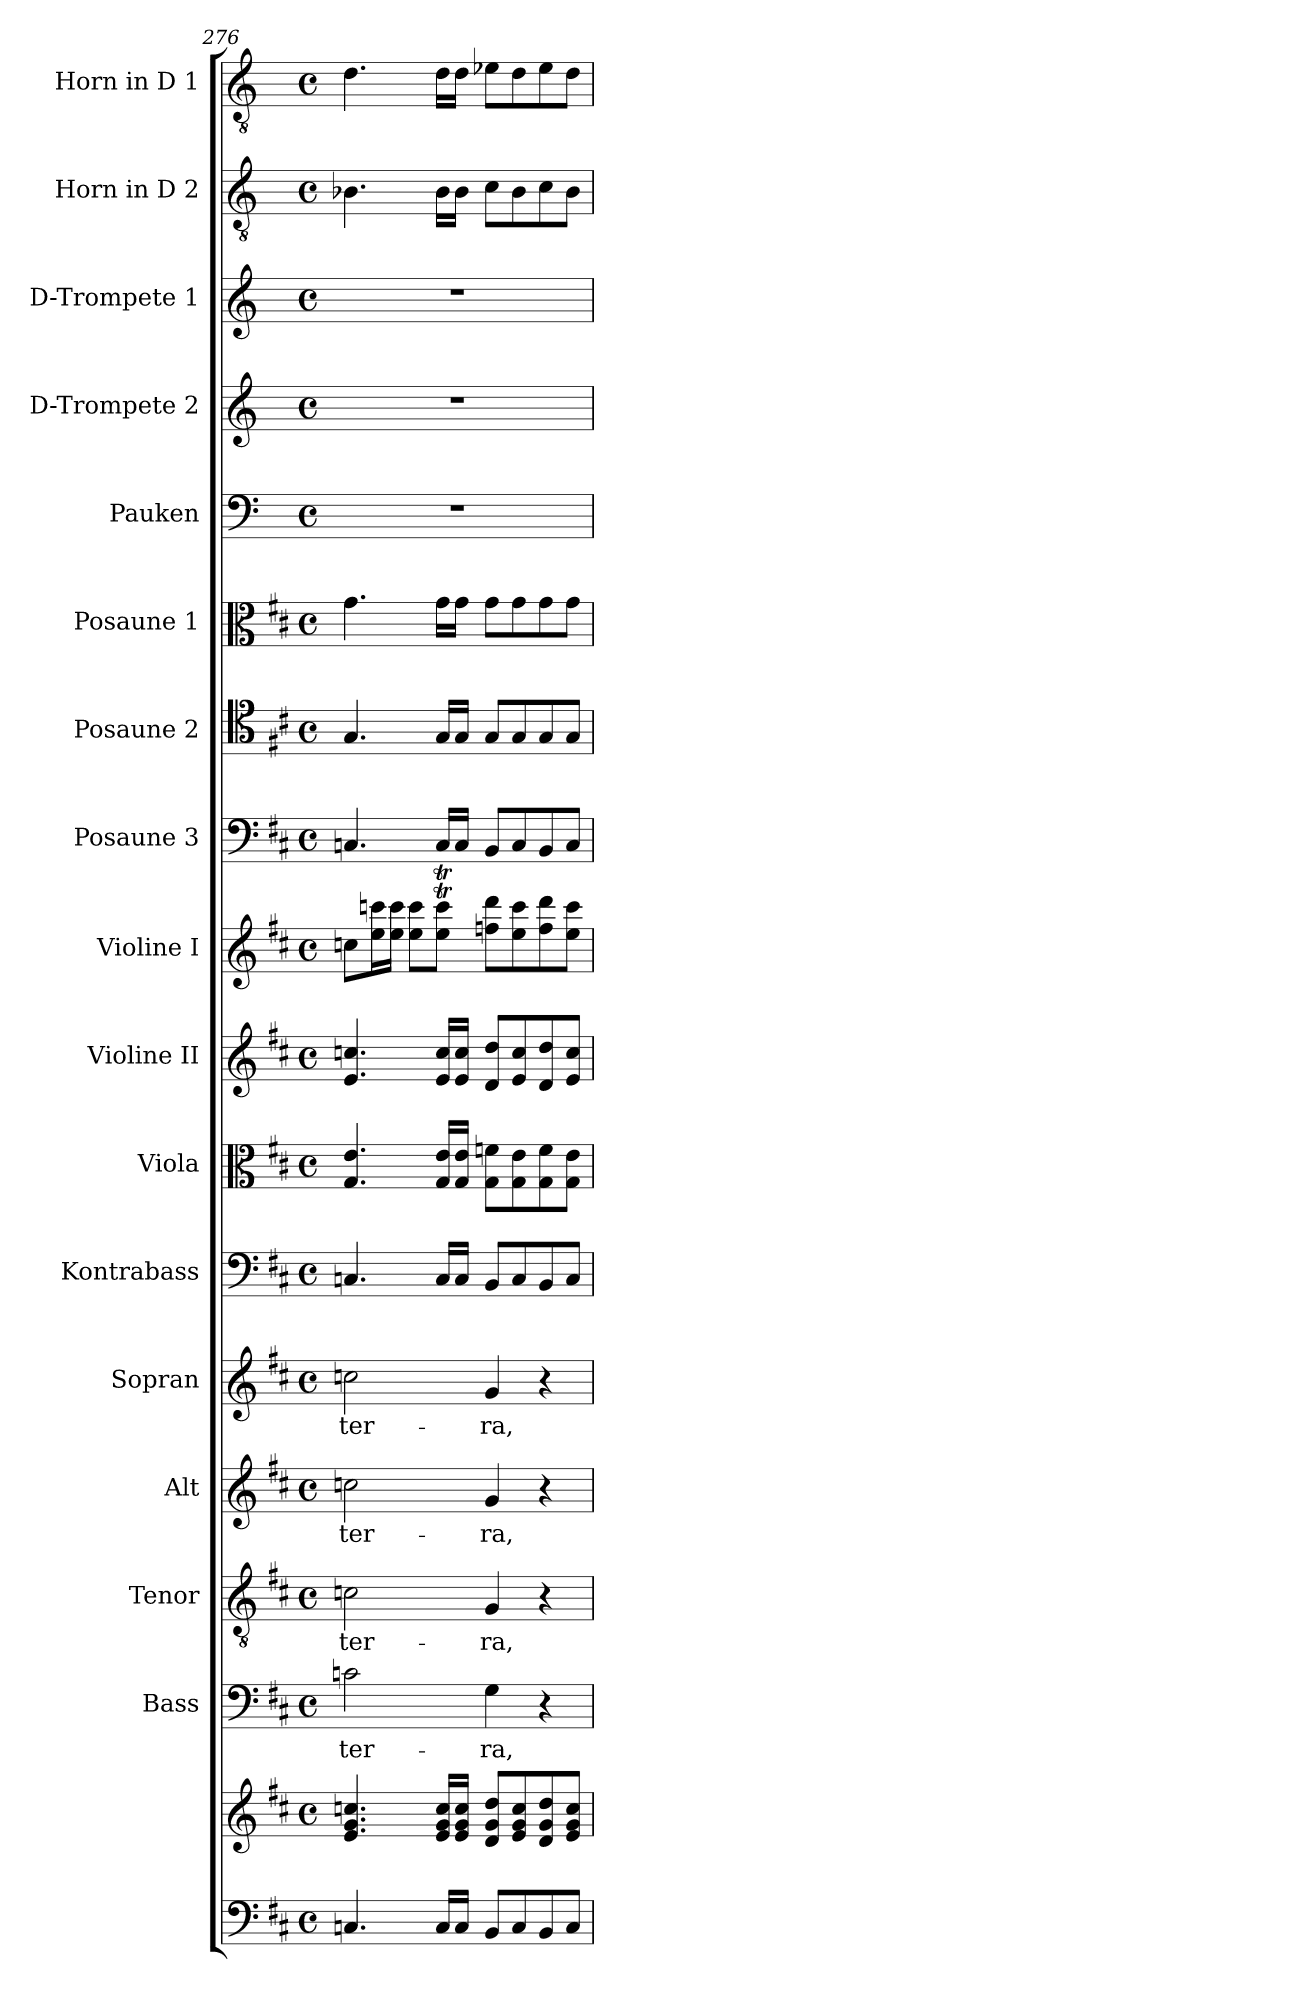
**kern	**kern	**kern	**text	**kern	**text	**kern	**text	**kern	**text	**kern	**kern	**kern	**kern	**kern	**kern	**kern	**kern	**kern	**kern	**kern	**kern
*part17	*part17	*part16	*part16	*part15	*part15	*part14	*part14	*part13	*part13	*part12	*part11	*part10	*part9	*part8	*part7	*part6	*part5	*part4	*part3	*part2	*part1
*staff18	*staff17	*staff16	*staff16	*staff15	*staff15	*staff14	*staff14	*staff13	*staff13	*staff12	*staff11	*staff10	*staff9	*staff8	*staff7	*staff6	*staff5	*staff4	*staff3	*staff2	*staff1
*	*	*I"Bass	*	*I"Tenor	*	*I"Alt	*	*I"Sopran	*	*I"Kontrabass	*I"Viola	*I"Violine II	*I"Violine I	*I"Posaune 3	*I"Posaune 2	*I"Posaune 1	*I"Pauken	*I"D-Trompete 2	*I"D-Trompete 1	*I"Horn in D 2	*I"Horn in D 1
*	*	*I'B.	*	*I'T.	*	*I'A.	*	*I'S.	*	*I'Kb.	*I'Vla.	*I'Vl. II	*I'Vl. I	*I'Pos. 3	*I'Pos. 2	*I'Pos. 1	*I'Pk.	*I'D Trp. 2	*I'D Trp. 1	*I'Hrn. 2	*I'Hrn. 1
!!LO:PB:g=z
*clefF4	*clefG2	*clefF4	*	*clefGv2	*	*clefG2	*	*clefG2	*	*clefF4	*clefC3	*clefG2	*clefG2	*clefF4	*clefC4	*clefC3	*clefF4	*clefG2	*clefG2	*clefGv2	*clefGv2
*	*	*	*	*	*	*	*	*	*	*ITrd7c12	*	*	*	*	*	*	*ITrd-1c-2	*ITrd-1c-2	*ITrd-1c-2	*ITrd-1c-2	*ITrd-1c-2
*k[f#c#]	*k[f#c#]	*k[f#c#]	*	*k[f#c#]	*	*k[f#c#]	*	*k[f#c#]	*	*k[f#c#]	*k[f#c#]	*k[f#c#]	*k[f#c#]	*k[f#c#]	*k[f#c#]	*k[f#c#]	*k[f#c#]	*k[f#c#]	*k[f#c#]	*k[f#c#]	*k[f#c#]
*D:	*D:	*D:	*	*D:	*	*D:	*	*D:	*	*D:	*D:	*D:	*D:	*D:	*D:	*D:	*D:	*D:	*D:	*D:	*D:
*M4/4	*M4/4	*M4/4	*	*M4/4	*	*M4/4	*	*M4/4	*	*M4/4	*M4/4	*M4/4	*M4/4	*M4/4	*M4/4	*M4/4	*M4/4	*M4/4	*M4/4	*M4/4	*M4/4
*met(c)	*met(c)	*met(c)	*	*met(c)	*	*met(c)	*	*met(c)	*	*met(c)	*met(c)	*met(c)	*met(c)	*met(c)	*met(c)	*met(c)	*met(c)	*met(c)	*met(c)	*met(c)	*met(c)
=276	=276	=276	=276	=276	=276	=276	=276	=276	=276	=276	=276	=276	=276	=276	=276	=276	=276	=276	=276	=276	=276
!	!	!	!LO:LY:b	!	!LO:LY:b	!	!LO:LY:b	!	!LO:LY:b	!	!	!	!	!	!	!	!	!	!	!	!
4.Cn/	4.e/ 4.g/ 4.ccn/	2cn\	ter-	2cn\	ter-	2ccn\	ter-	2ccn\	ter-	4.CCn/	4.G/ 4.e/	4.e/ 4.ccn/	8ccn\L	4.Cn/	4.G/	4.g\	1r	1r	1r	4.cn\	4.e\
.	.	.	.	.	.	.	.	.	.	.	.	.	16ee\ 16cccn\L	.	.	.	.	.	.	.	.
.	.	.	.	.	.	.	.	.	.	.	.	.	16ee\ 16ccc\JJ	.	.	.	.	.	.	.	.
.	.	.	.	.	.	.	.	.	.	.	.	.	8ee\ 8ccc\L	.	.	.	.	.	.	.	.
16C/LL	16e/ 16g/ 16cc/LL	.	.	.	.	.	.	.	.	16CC/LL	16G/ 16e/LL	16e/ 16cc/LL	8ee\T 8ccc\TJ	16C/LL	16G/LL	16g\LL	.	.	.	16c\LL	16e\LL
16C/JJ	16e/ 16g/ 16cc/JJ	.	.	.	.	.	.	.	.	16CC/JJ	16G/ 16e/JJ	16e/ 16cc/JJ	.	16C/JJ	16G/JJ	16g\JJ	.	.	.	16c\JJ	16e\JJ
!	!	!	!LO:LY:b	!	!LO:LY:b	!	!LO:LY:b	!	!LO:LY:b	!	!	!	!	!	!	!	!	!	!	!	!
8BB/L	8d/ 8g/ 8dd/L	4G\	-ra,	4G/	-ra,	4g/	-ra,	4g/	-ra,	8BBB/L	8G\ 8fn\L	8d/ 8dd/L	8ffn\ 8ddd\L	8BB/L	8G/L	8g\L	.	.	.	8d\L	8fn\L
8C/	8e/ 8g/ 8cc/	.	.	.	.	.	.	.	.	8CC/	8G\ 8e\	8e/ 8cc/	8ee\ 8ccc\	8C/	8G/	8g\	.	.	.	8c\	8e\
8BB/	8d/ 8g/ 8dd/	4r	.	4r	.	4r	.	4r	.	8BBB/	8G\ 8f\	8d/ 8dd/	8ff\ 8ddd\	8BB/	8G/	8g\	.	.	.	8d\	8f\
8C/J	8e/ 8g/ 8cc/J	.	.	.	.	.	.	.	.	8CC/J	8G\ 8e\J	8e/ 8cc/J	8ee\ 8ccc\J	8C/J	8G/J	8g\J	.	.	.	8c\J	8e\J
=	=	=	=	=	=	=	=	=	=	=	=	=	=	=	=	=	=	=	=	=	=
*-	*-	*-	*-	*-	*-	*-	*-	*-	*-	*-	*-	*-	*-	*-	*-	*-	*-	*-	*-	*-	*-
